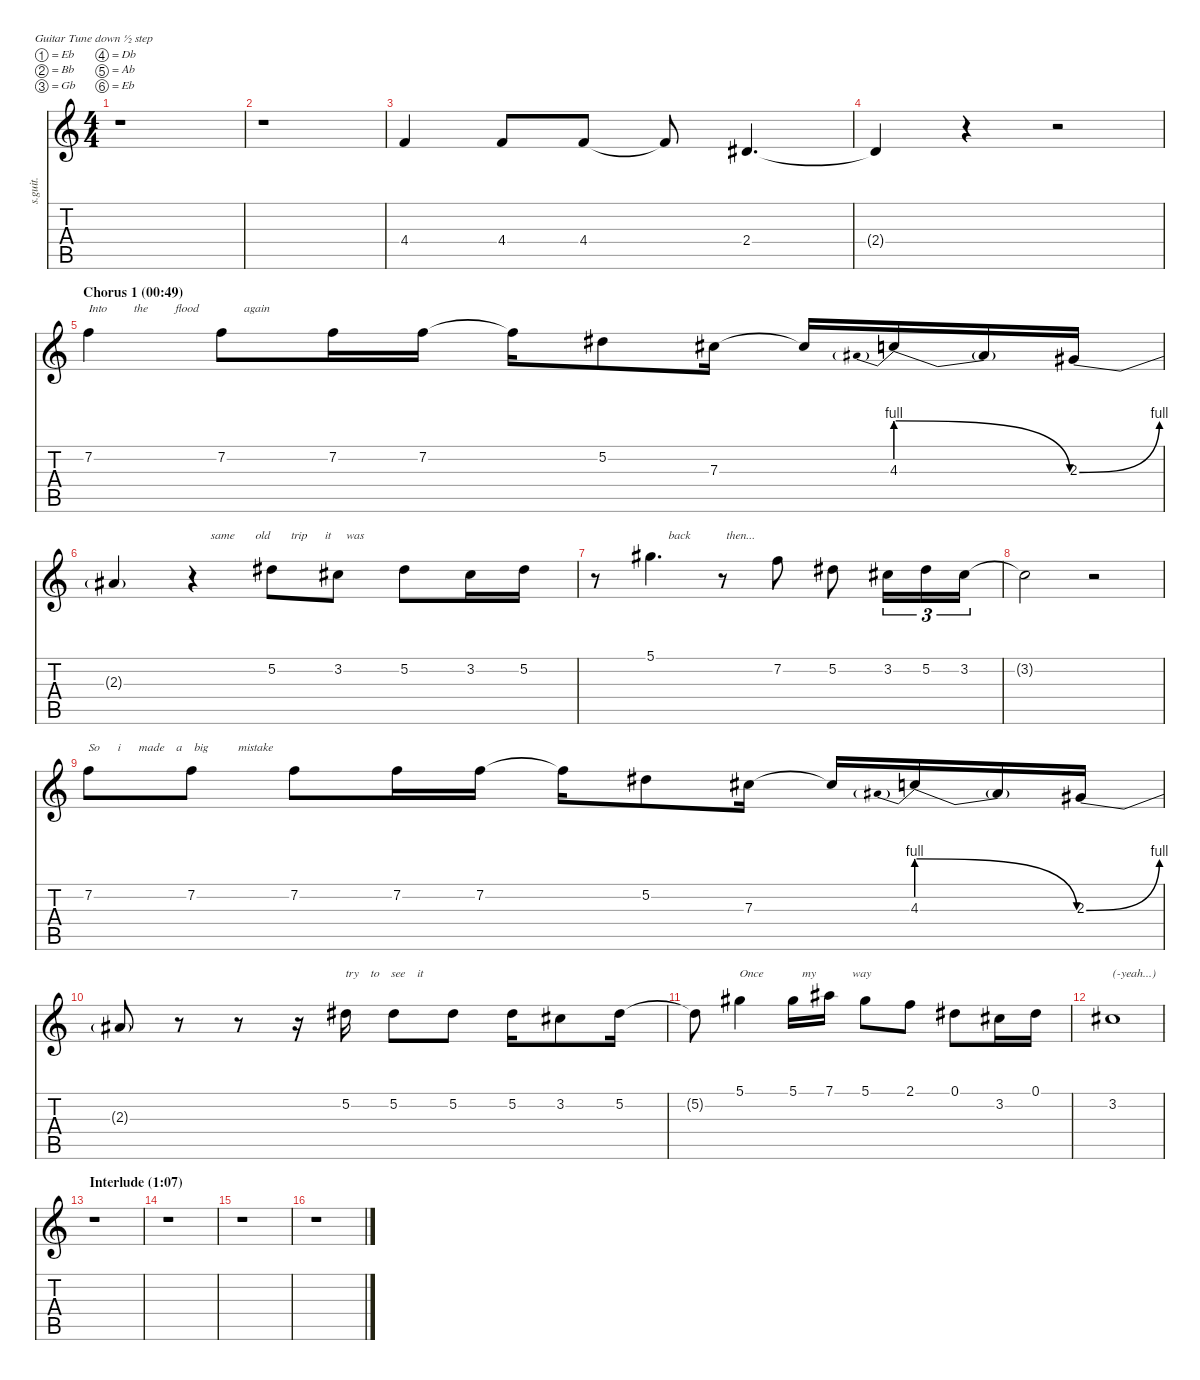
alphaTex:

\defaultSystemsLayout 4
\hideDynamics
\bracketExtendMode nobrackets
\track ("Layne Staley (Vocals)" "s.guit.") {instrument lead6voice}
\staff {score tabs}
\tuning (Eb4 Bb3 Gb3 Db3 Ab2 Eb2)
\displaytranspose 12
\ts (4 4)
\tempo (94 hide)
\clef g2
\ks c
r.1{dy f} |
r.1 |
4.4.4{lyrics (0 "") lyrics (1 "") lyrics (2 "") lyrics (3 "") lyrics (4 "") dy ff} 4.4.8{lyrics (0 "") lyrics (1 "") lyrics (2 "") lyrics (3 "") lyrics (4 "")} 4.4.8{lyrics (0 "") lyrics (1 "") lyrics (2 "") lyrics (3 "") lyrics (4 "")} 4.4{t}.8{lyrics (0 "") lyrics (1 "") lyrics (2 "") lyrics (3 "") lyrics (4 "") dy f} 2.4{acc #}.4{d lyrics (0 "") lyrics (1 "") lyrics (2 "") lyrics (3 "") lyrics (4 "") dy ff} |
2.4{t acc #}.4{lyrics (0 "") lyrics (1 "") lyrics (2 "") lyrics (3 "") lyrics (4 "") dy f} r.4 r.2 |
\section ("" "Chorus 1 (00:49)")
7.2.4{txt "Into         the         flood               again" lyrics (0 "") lyrics (1 "") lyrics (2 "") lyrics (3 "") lyrics (4 "") dy fff} 7.2.8{lyrics (0 "") lyrics (1 "") lyrics (2 "") lyrics (3 "") lyrics (4 "")} 7.2.16{lyrics (0 "") lyrics (1 "") lyrics (2 "") lyrics (3 "") lyrics (4 "")} 7.2.16{lyrics (0 "") lyrics (1 "") lyrics (2 "") lyrics (3 "") lyrics (4 "")} 7.2{t}.16{lyrics (0 "") lyrics (1 "") lyrics (2 "") lyrics (3 "") lyrics (4 "") dy f} 5.2{acc #}.8{lyrics (0 "") lyrics (1 "") lyrics (2 "") lyrics (3 "") lyrics (4 "") dy fff} 7.3{acc #}.16{lyrics (0 "") lyrics (1 "") lyrics (2 "") lyrics (3 "") lyrics (4 "")} 7.3{t acc #}.16{lyrics (0 "") lyrics (1 "") lyrics (2 "") lyrics (3 "") lyrics (4 "") dy f} 4.3{be (prebendrelease 0 4 40.199999999999996 0)}.16{lyrics (0 "") lyrics (1 "") lyrics (2 "") lyrics (3 "") lyrics (4 "") dy fff} 4.3{t acc #}.16{lyrics (0 "") lyrics (1 "") lyrics (2 "") lyrics (3 "") lyrics (4 "") dy f} 2.3{be (bend 0 0 10.2 4) acc #}.16{lyrics (0 "") lyrics (1 "") lyrics (2 "") lyrics (3 "") lyrics (4 "") dy fff} |
2.3{t}.4{lyrics (0 "") lyrics (1 "") lyrics (2 "") lyrics (3 "") lyrics (4 "") dy f} r.4{txt "      same       old       trip      it     was   "} 5.2{acc #}.8{lyrics (0 "") lyrics (1 "") lyrics (2 "") lyrics (3 "") lyrics (4 "") dy fff} 3.2{acc #}.8{lyrics (0 "") lyrics (1 "") lyrics (2 "") lyrics (3 "") lyrics (4 "")} 5.2{acc #}.8{lyrics (0 "") lyrics (1 "") lyrics (2 "") lyrics (3 "") lyrics (4 "")} 3.2{acc #}.16{lyrics (0 "") lyrics (1 "") lyrics (2 "") lyrics (3 "") lyrics (4 "")} 5.2{acc #}.16{lyrics (0 "") lyrics (1 "") lyrics (2 "") lyrics (3 "") lyrics (4 "")} |
r.8 5.1{acc #}.4{d txt "      back            then..." lyrics (0 "") lyrics (1 "") lyrics (2 "") lyrics (3 "") lyrics (4 "")} r.8 7.2.8{lyrics (0 "") lyrics (1 "") lyrics (2 "") lyrics (3 "") lyrics (4 "")} 5.2{acc #}.8{lyrics (0 "") lyrics (1 "") lyrics (2 "") lyrics (3 "") lyrics (4 "")} 3.2{acc #}.16{tu (3 2) lyrics (0 "") lyrics (1 "") lyrics (2 "") lyrics (3 "") lyrics (4 "")} 5.2{acc #}.16{tu (3 2) lyrics (0 "") lyrics (1 "") lyrics (2 "") lyrics (3 "") lyrics (4 "")} 3.2{acc #}.16{tu (3 2) lyrics (0 "") lyrics (1 "") lyrics (2 "") lyrics (3 "") lyrics (4 "")} |
3.2{t acc #}.2{lyrics (0 "") lyrics (1 "") lyrics (2 "") lyrics (3 "") lyrics (4 "") dy f} r.2 |
7.2.8{txt "So      i      made    a    big          mistake " lyrics (0 "") lyrics (1 "") lyrics (2 "") lyrics (3 "") lyrics (4 "") dy fff} 7.2.8{lyrics (0 "") lyrics (1 "") lyrics (2 "") lyrics (3 "") lyrics (4 "")} 7.2.8{lyrics (0 "") lyrics (1 "") lyrics (2 "") lyrics (3 "") lyrics (4 "")} 7.2.16{lyrics (0 "") lyrics (1 "") lyrics (2 "") lyrics (3 "") lyrics (4 "")} 7.2.16{lyrics (0 "") lyrics (1 "") lyrics (2 "") lyrics (3 "") lyrics (4 "")} 7.2{t}.16{lyrics (0 "") lyrics (1 "") lyrics (2 "") lyrics (3 "") lyrics (4 "") dy f} 5.2{acc #}.8{lyrics (0 "") lyrics (1 "") lyrics (2 "") lyrics (3 "") lyrics (4 "") dy fff} 7.3{acc #}.16{lyrics (0 "") lyrics (1 "") lyrics (2 "") lyrics (3 "") lyrics (4 "")} 7.3{t acc #}.16{lyrics (0 "") lyrics (1 "") lyrics (2 "") lyrics (3 "") lyrics (4 "") dy f} 4.3{be (prebendrelease 0 4 40.199999999999996 0)}.16{lyrics (0 "") lyrics (1 "") lyrics (2 "") lyrics (3 "") lyrics (4 "") dy fff} 4.3{t acc #}.16{lyrics (0 "") lyrics (1 "") lyrics (2 "") lyrics (3 "") lyrics (4 "") dy f} 2.3{be (bend 0 0 15 4) acc #}.16{lyrics (0 "") lyrics (1 "") lyrics (2 "") lyrics (3 "") lyrics (4 "") dy fff} |
2.3{t}.8{lyrics (0 "") lyrics (1 "") lyrics (2 "") lyrics (3 "") lyrics (4 "") dy f} r.8 r.8 r.16 5.2{acc #}.16{txt "try    to    see    it " lyrics (0 "") lyrics (1 "") lyrics (2 "") lyrics (3 "") lyrics (4 "") dy fff} 5.2{acc #}.8{lyrics (0 "") lyrics (1 "") lyrics (2 "") lyrics (3 "") lyrics (4 "")} 5.2{acc #}.8{lyrics (0 "") lyrics (1 "") lyrics (2 "") lyrics (3 "") lyrics (4 "")} 5.2{acc #}.16{lyrics (0 "") lyrics (1 "") lyrics (2 "") lyrics (3 "") lyrics (4 "")} 3.2{acc #}.8{lyrics (0 "") lyrics (1 "") lyrics (2 "") lyrics (3 "") lyrics (4 "")} 5.2{acc #}.16{lyrics (0 "") lyrics (1 "") lyrics (2 "") lyrics (3 "") lyrics (4 "")} |
5.2{t acc #}.8{lyrics (0 "") lyrics (1 "") lyrics (2 "") lyrics (3 "") lyrics (4 "") dy f} 5.1{acc #}.4{txt "Once             my            way        " lyrics (0 "") lyrics (1 "") lyrics (2 "") lyrics (3 "") lyrics (4 "") dy fff} 5.1{acc #}.16{lyrics (0 "") lyrics (1 "") lyrics (2 "") lyrics (3 "") lyrics (4 "")} 7.1{acc #}.16{lyrics (0 "") lyrics (1 "") lyrics (2 "") lyrics (3 "") lyrics (4 "")} 5.1{acc #}.8{lyrics (0 "") lyrics (1 "") lyrics (2 "") lyrics (3 "") lyrics (4 "")} 2.1.8{lyrics (0 "") lyrics (1 "") lyrics (2 "") lyrics (3 "") lyrics (4 "")} 0.1{acc #}.8{lyrics (0 "") lyrics (1 "") lyrics (2 "") lyrics (3 "") lyrics (4 "")} 3.2{acc #}.16{lyrics (0 "") lyrics (1 "") lyrics (2 "") lyrics (3 "") lyrics (4 "")} 0.1{acc #}.16{lyrics (0 "") lyrics (1 "") lyrics (2 "") lyrics (3 "") lyrics (4 "")} |
3.2{acc #}.1{txt "(-yeah...)" lyrics (0 "") lyrics (1 "") lyrics (2 "") lyrics (3 "") lyrics (4 "")} |
\section ("" "Interlude (1:07)")
r.1 |
r.1 |
r.1 |
r.1
